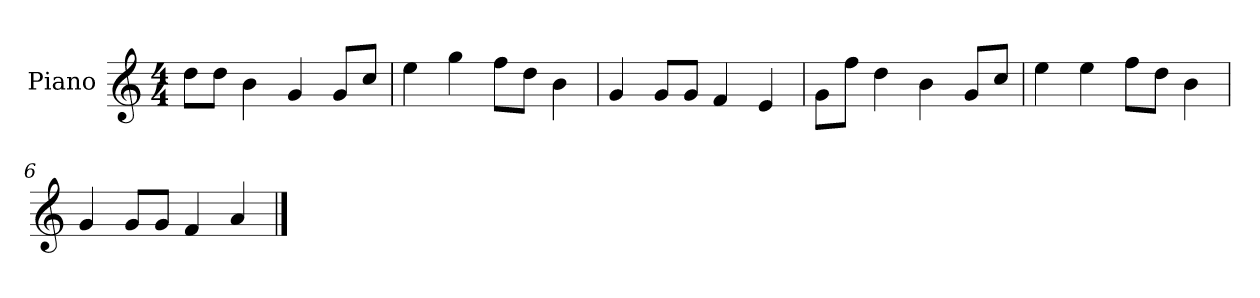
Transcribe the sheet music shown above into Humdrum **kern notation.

**kern
*part1
*staff1
*I"Piano
*I'P-no
*clefG2
*k[]
*M4/4
*MM90
=1
8dd\L
8dd\J
4b\
4g/
8g/L
8cc/J
=2
4ee\
4gg\
8ff\L
8dd\J
4b\
=3
4g/
8g/L
8g/J
4f/
4e/
=4
8g\L
8ff\J
4dd\
4b\
8g/L
8cc/J
=5
4ee\
4ee\
8ff\L
8dd\J
4b\
=6
4g/
8g/L
8g/J
4f/
4a/
==
*-
